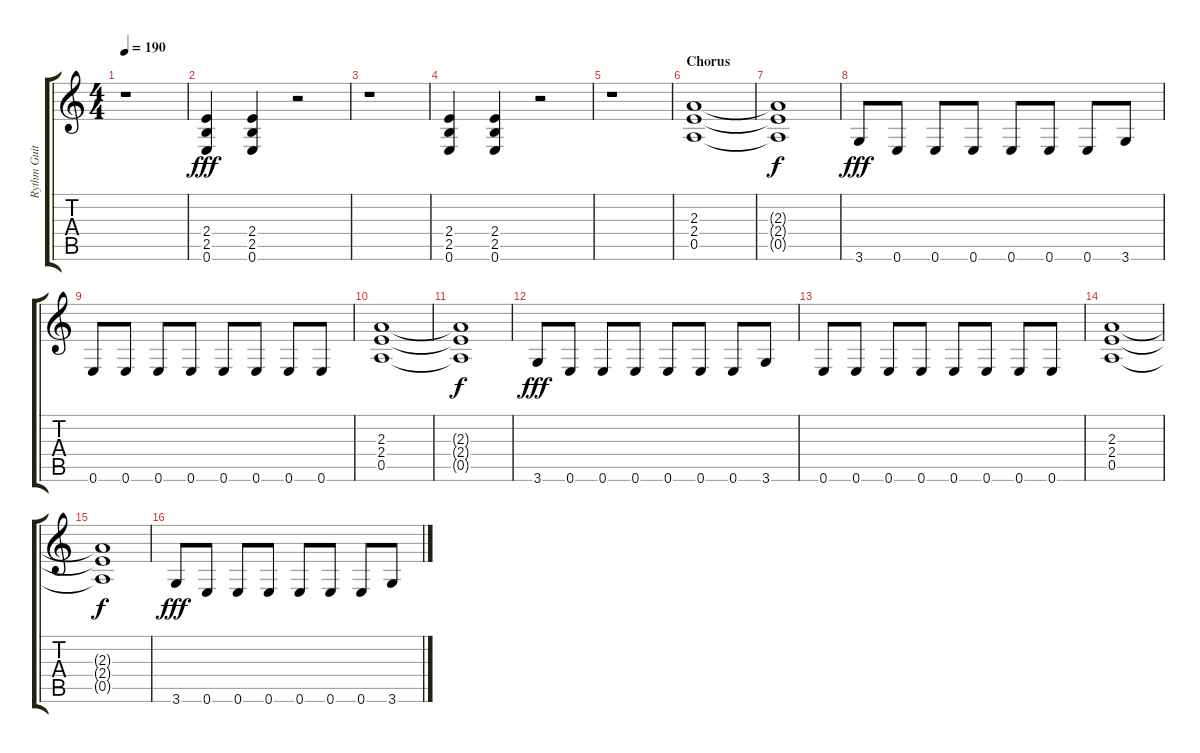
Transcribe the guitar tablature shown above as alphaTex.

\track ("Rythm Guitar" "Rythm Guit") {instrument overdrivenguitar}
\staff {score tabs}
\tuning (E4 B3 G3 D3 A2 E2) {hide}
\ts (4 4)
\tempo 190
\clef g2
\ks c
r.1{dy fff} |
(2.4 2.5 0.6).4 (2.4 2.5 0.6).4 r.2 |
r.1 |
(2.4 2.5 0.6).4 (2.4 2.5 0.6).4 r.2 |
r.1 |
\section ("" "Chorus")
(2.3 2.4 0.5).1 |
(2.3{t} 2.4{t} 0.5{t}).1{dy f} |
3.6.8{dy fff} 0.6.8 0.6.8 0.6.8 0.6.8 0.6.8 0.6.8 3.6.8 |
0.6.8 0.6.8 0.6.8 0.6.8 0.6.8 0.6.8 0.6.8 0.6.8 |
(2.3 2.4 0.5).1 |
(2.3{t} 2.4{t} 0.5{t}).1{dy f} |
3.6.8{dy fff} 0.6.8 0.6.8 0.6.8 0.6.8 0.6.8 0.6.8 3.6.8 |
0.6.8 0.6.8 0.6.8 0.6.8 0.6.8 0.6.8 0.6.8 0.6.8 |
(2.3 2.4 0.5).1 |
(2.3{t} 2.4{t} 0.5{t}).1{dy f} |
3.6.8{dy fff} 0.6.8 0.6.8 0.6.8 0.6.8 0.6.8 0.6.8 3.6.8
